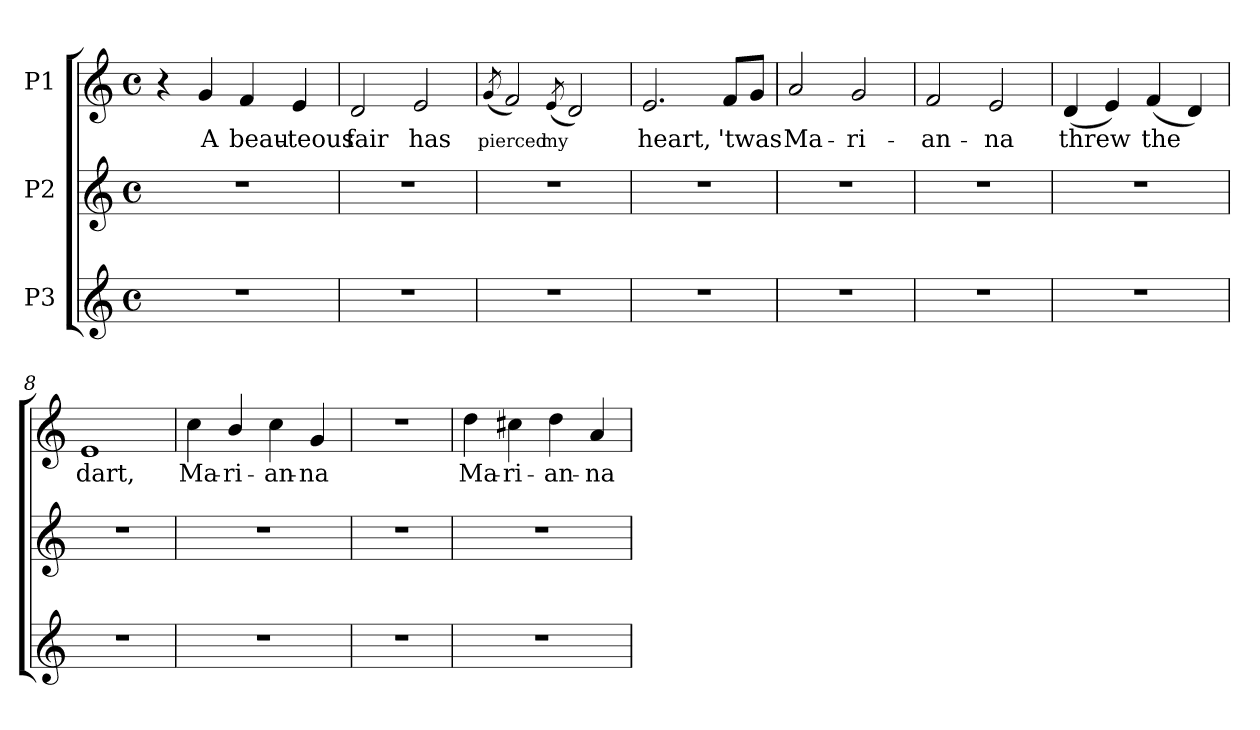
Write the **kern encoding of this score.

**kern	**kern	**kern	**text
*part3	*part2	*part1	*part1
*staff3	*staff2	*staff1	*staff1
*I"P3	*I"P2	*I"P1	*
!!LO:PB:g=z
*clefG2	*clefG2	*clefG2	*
*k[]	*k[]	*k[]	*
*C:	*C:	*C:	*
*M4/4	*M4/4	*M4/4	*
*met(c)	*met(c)	*met(c)	*
=1	=1	=1	=1
1r	1r	4r	.
!	!	!	!LO:LY:b:color=#000000
.	.	4gi/	A
!	!	!	!LO:LY:b:color=#000000
.	.	4fi/	beau-
!	!	!	!LO:LY:b:color=#000000
.	.	4ei/	-teous
=2	=2	=2	=2
!	!	!	!LO:LY:b:color=#000000
1r	1r	2di/	fair
!	!	!	!LO:LY:b:color=#000000
.	.	2ei/	has
=3	=3	=3	=3
!	!	!	!LO:LY:b:color=#000000
.	.	(8qgi/	pierced
1r	1r	2fi/)	.
!	!	!	!LO:LY:b:color=#000000
.	.	(8qei/	my
.	.	2di/)	.
=4	=4	=4	=4
!	!	!	!LO:LY:b:color=#000000
1r	1r	2.ei/	heart,
!	!	!	!LO:LY:b:color=#000000
.	.	8fi/L	'twas
.	.	8gi/J	.
=5	=5	=5	=5
!	!	!	!LO:LY:b:color=#000000
1r	1r	2ai/	Ma-
!	!	!	!LO:LY:b:color=#000000
.	.	2gi/	-ri-
=6	=6	=6	=6
!	!	!	!LO:LY:b:color=#000000
1r	1r	2fi/	-an-
!	!	!	!LO:LY:b:color=#000000
.	.	2ei/	-na
=7	=7	=7	=7
!	!	!	!LO:LY:b:color=#000000
1r	1r	(4di/	threw
.	.	4ei/)	.
!	!	!	!LO:LY:b:color=#000000
.	.	(4fi/	the
.	.	4di/)	.
=8	=8	=8	=8
!	!	!	!LO:LY:b:color=#000000
1r	1r	1ei	dart,
!!LO:LB:g=z
=9	=9	=9	=9
!	!	!	!LO:LY:b:color=#000000
1r	1r	4cci\	Ma-
!	!	!	!LO:LY:b:color=#000000
.	.	4bi/	-ri-
!	!	!	!LO:LY:b:color=#000000
.	.	4cci\	-an-
!	!	!	!LO:LY:b:color=#000000
.	.	4gi/	-na
=10	=10	=10	=10
1r	1r	1r	.
=11	=11	=11	=11
!	!	!	!LO:LY:b:color=#000000
1r	1r	4ddi\	Ma-
!	!	!	!LO:LY:b:color=#000000
.	.	4cc#Xi\	-ri-
!	!	!	!LO:LY:b:color=#000000
.	.	4ddi\	-an-
!	!	!	!LO:LY:b:color=#000000
.	.	4ai/	-na
=	=	=	=
*-	*-	*-	*-
